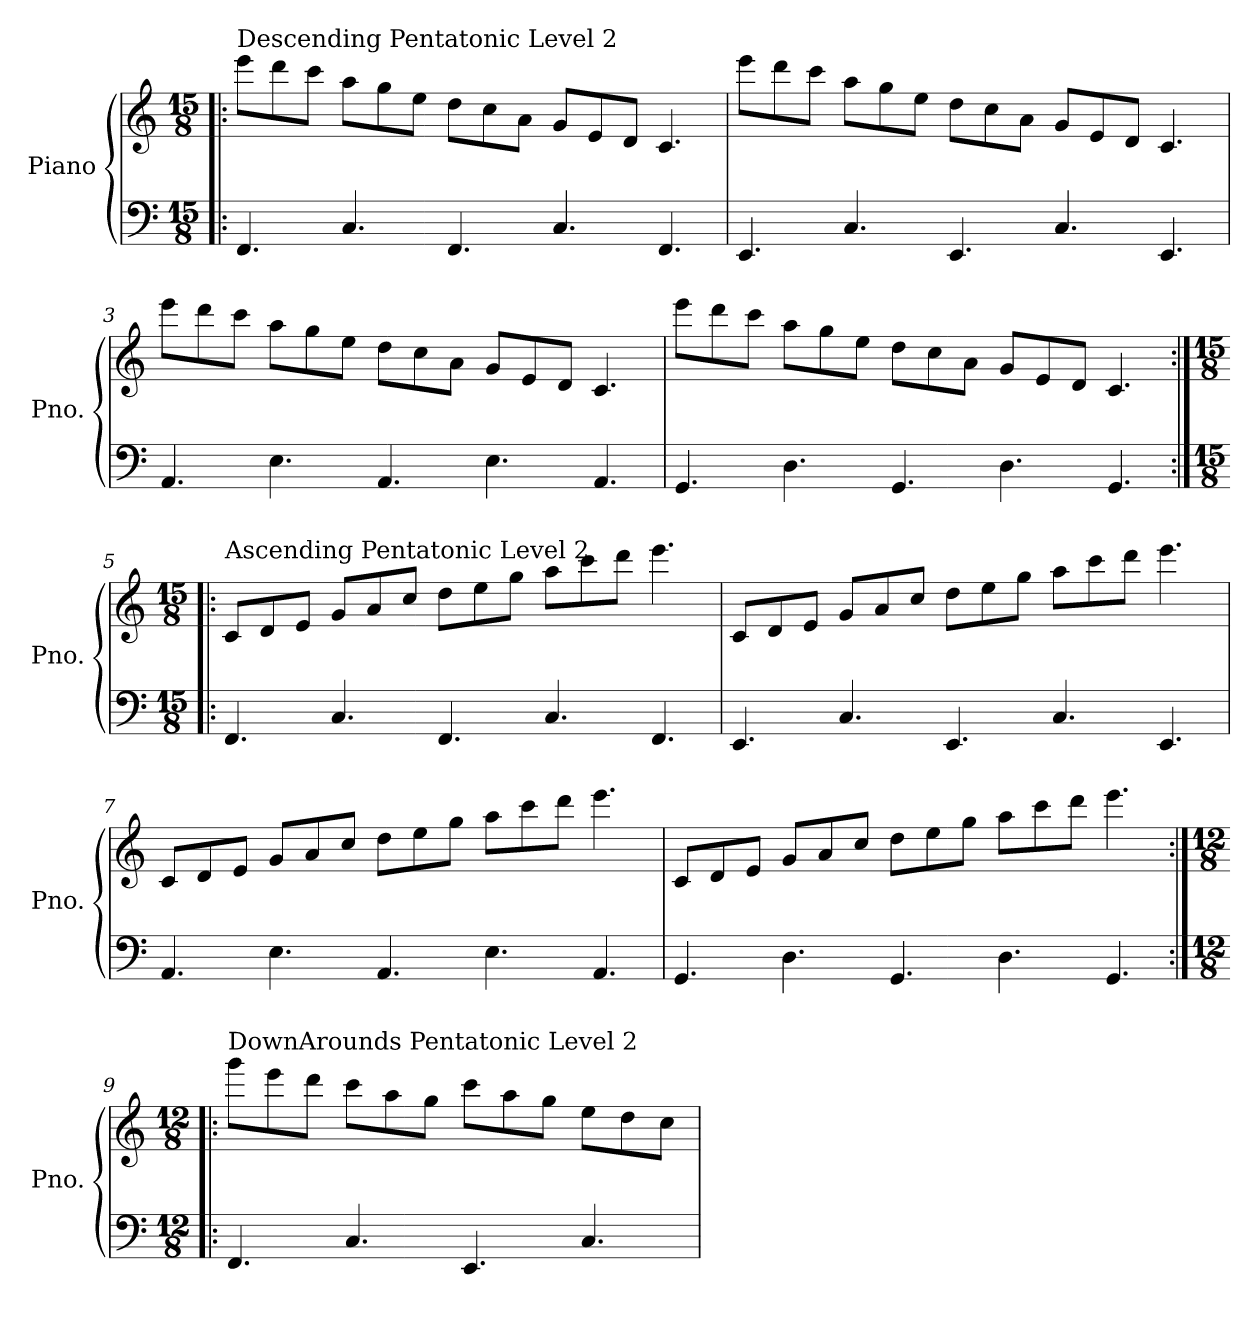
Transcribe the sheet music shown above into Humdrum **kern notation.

**kern	**kern
*part1	*part1
*staff2	*staff1
*I"Piano	*
*I'Pno.	*
!!LO:PB:g=z
*clefF4	*clefG2
*k[]	*k[]
*M15/8	*M15/8
=1!|:	=1!|:
!	!LO:TX:a:t=Descending Pentatonic Level 2
4.FFi/	8eeei\L
.	8dddi\
.	8ccci\J
4.Ci/	8aai\L
.	8ggi\
.	8eei\J
4.FFi/	8ddi\L
.	8cci\
.	8ai\J
4.Ci/	8gi/L
.	8ei/
.	8di/J
4.FFi/	4.ci/
=2	=2
4.EEi/	8eeei\L
.	8dddi\
.	8ccci\J
4.Ci/	8aai\L
.	8ggi\
.	8eei\J
4.EEi/	8ddi\L
.	8cci\
.	8ai\J
4.Ci/	8gi/L
.	8ei/
.	8di/J
4.EEi/	4.ci/
=3	=3
4.AAi/	8eeei\L
.	8dddi\
.	8ccci\J
4.Ei\	8aai\L
.	8ggi\
.	8eei\J
4.AAi/	8ddi\L
.	8cci\
.	8ai\J
4.Ei\	8gi/L
.	8ei/
.	8di/J
4.AAi/	4.ci/
=4	=4
4.GGi/	8eeei\L
.	8dddi\
.	8ccci\J
4.Di\	8aai\L
.	8ggi\
.	8eei\J
4.GGi/	8ddi\L
.	8cci\
.	8ai\J
4.Di\	8gi/L
.	8ei/
.	8di/J
4.GGi/	4.ci/
!!LO:LB:g=z
=5:|!|:	=5:|!|:
*M15/8	*M15/8
!	!LO:TX:a:t=Ascending Pentatonic Level 2
4.FFi/	8ci/L
.	8di/
.	8ei/J
4.Ci/	8gi/L
.	8ai/
.	8cci/J
4.FFi/	8ddi\L
.	8eei\
.	8ggi\J
4.Ci/	8aai\L
.	8ccci\
.	8dddi\J
4.FFi/	4.eeei\
=6	=6
4.EEi/	8ci/L
.	8di/
.	8ei/J
4.Ci/	8gi/L
.	8ai/
.	8cci/J
4.EEi/	8ddi\L
.	8eei\
.	8ggi\J
4.Ci/	8aai\L
.	8ccci\
.	8dddi\J
4.EEi/	4.eeei\
=7	=7
4.AAi/	8ci/L
.	8di/
.	8ei/J
4.Ei\	8gi/L
.	8ai/
.	8cci/J
4.AAi/	8ddi\L
.	8eei\
.	8ggi\J
4.Ei\	8aai\L
.	8ccci\
.	8dddi\J
4.AAi/	4.eeei\
=8	=8
4.GGi/	8ci/L
.	8di/
.	8ei/J
4.Di\	8gi/L
.	8ai/
.	8cci/J
4.GGi/	8ddi\L
.	8eei\
.	8ggi\J
4.Di\	8aai\L
.	8ccci\
.	8dddi\J
4.GGi/	4.eeei\
!!LO:LB:g=z
=9:|!|:	=9:|!|:
*M12/8	*M12/8
!	!LO:TX:a:t=DownArounds Pentatonic Level 2
4.FFi/	8gggi\L
.	8eeei\
.	8dddi\J
4.Ci/	8ccci\L
.	8aai\
.	8ggi\J
4.EEi/	8ccci\L
.	8aai\
.	8ggi\J
4.Ci/	8eei\L
.	8ddi\
.	8cci\J
=	=
*-	*-
